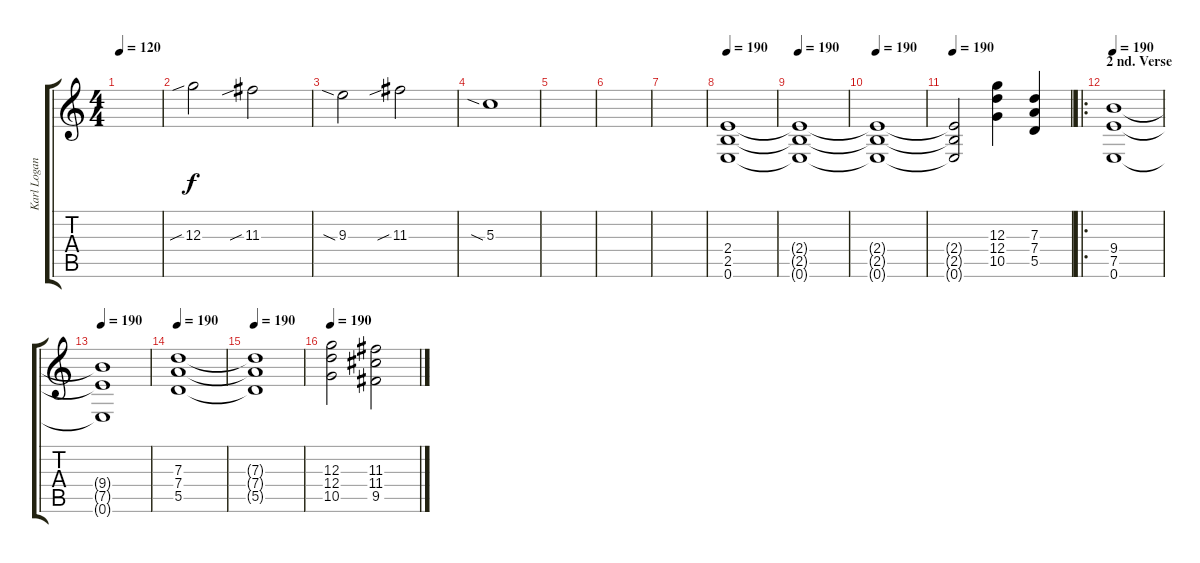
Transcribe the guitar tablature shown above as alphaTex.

\track ("Karl Logan Rhytm" "Karl Logan") {instrument distortionguitar}
\staff {score tabs}
\tuning (E4 B3 G3 D3 A2 E2) {hide}
\ts (4 4)
\tempo 120
\clef g2
\ks c
|
12.3{sib}.2{volume 10 instrument overdrivenguitar} 11.3{sib}.2 |
9.3{sia}.2 11.3{sib}.2 |
5.3{sia}.1 |
|
|
|
\tempo 190
(2.4 2.5 0.6).1 |
\tempo 190
(2.4{t} 2.5{t} 0.6{t}).1 |
\tempo 190
(2.4{t} 2.5{t} 0.6{t}).1 |
\tempo 190
(2.4{t} 2.5{t} 0.6{t}).2 (12.3 12.4 10.5).4 (7.3 7.4 5.5).4 |
\ro
\section ("" "2 nd. Verse")
\tempo 190
(9.4 7.5 0.6).1 |
\tempo 190
(9.4{t} 7.5{t} 0.6{t}).1 |
\tempo 190
(7.3 7.4 5.5).1 |
\tempo 190
(7.3{t} 7.4{t} 5.5{t}).1 |
\tempo 190
(12.3 12.4 10.5).2 (11.3 11.4 9.5).2
